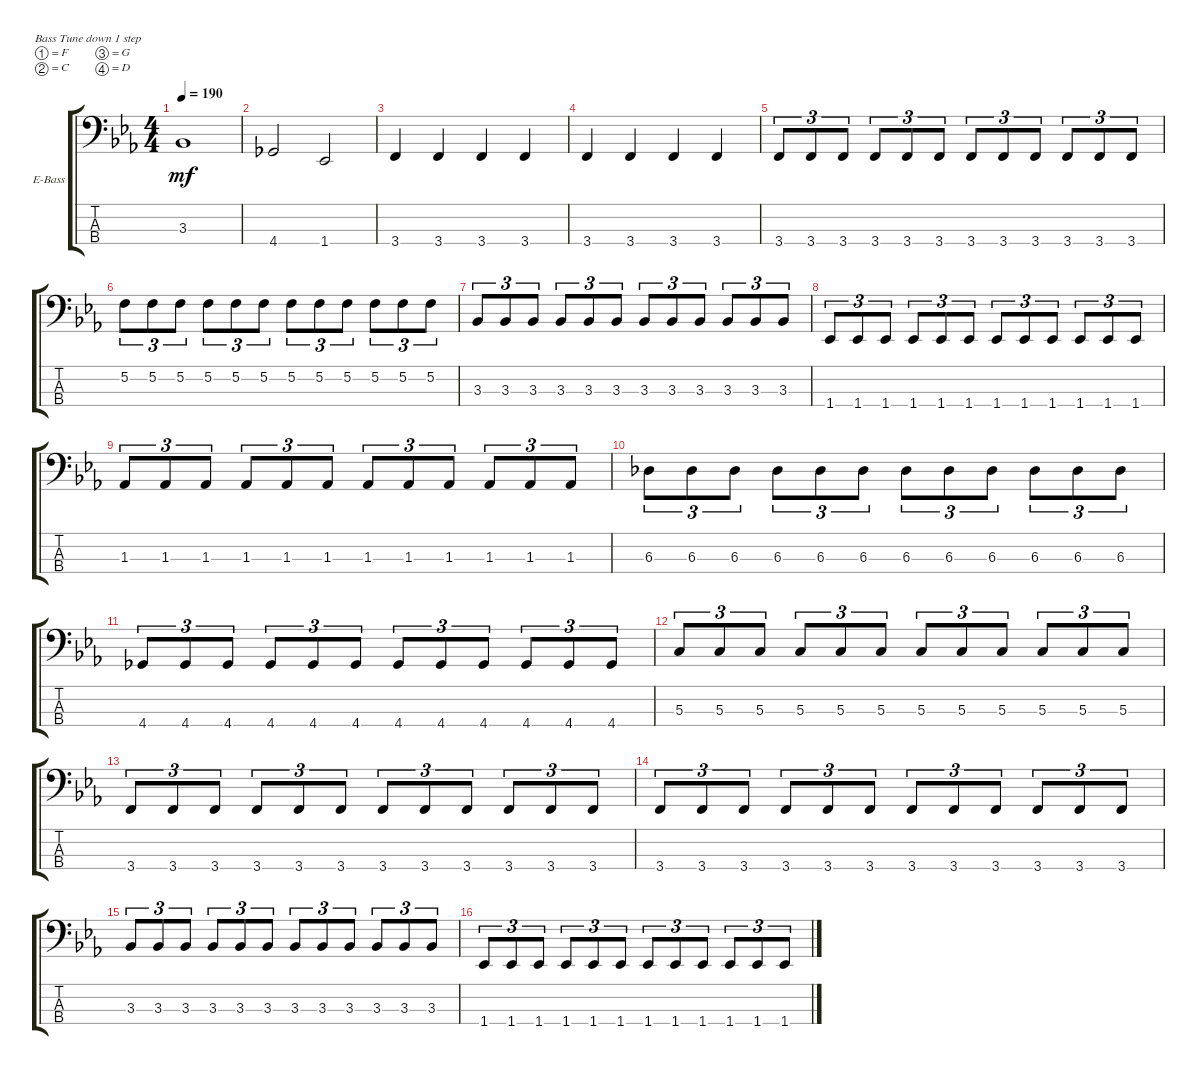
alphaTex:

\defaultSystemsLayout 4
\bracketExtendMode groupsimilarinstruments
\firstSystemTrackNameOrientation horizontal
\otherSystemsTrackNameOrientation horizontal
\track ("Electric Bass" "E-Bass") {instrument electricbassfinger}
\staff {score tabs}
\tuning (F2 C2 G1 D1)
\ts (4 4)
\tempo 190
\clef f4
\ks cminor
3.3.1{dy mf} |
4.4.2 1.4.2 |
\scale
0.333333 3.4.4 3.4.4 3.4.4 3.4.4 |
\scale
0.333333 3.4.4 3.4.4 3.4.4 3.4.4 |
\scale
0.333333 3.4.8{tu (3 2)} 3.4.8{tu (3 2)} 3.4.8{tu (3 2)} 3.4.8{tu (3 2)} 3.4.8{tu (3 2)} 3.4.8{tu (3 2)} 3.4.8{tu (3 2)} 3.4.8{tu (3 2)} 3.4.8{tu (3 2)} 3.4.8{tu (3 2)} 3.4.8{tu (3 2)} 3.4.8{tu (3 2)} |
\scale
0.333333 5.2.8{tu (3 2)} 5.2.8{tu (3 2)} 5.2.8{tu (3 2)} 5.2.8{tu (3 2)} 5.2.8{tu (3 2)} 5.2.8{tu (3 2)} 5.2.8{tu (3 2)} 5.2.8{tu (3 2)} 5.2.8{tu (3 2)} 5.2.8{tu (3 2)} 5.2.8{tu (3 2)} 5.2.8{tu (3 2)} |
\scale
0.333333 3.3.8{tu (3 2)} 3.3.8{tu (3 2)} 3.3.8{tu (3 2)} 3.3.8{tu (3 2)} 3.3.8{tu (3 2)} 3.3.8{tu (3 2)} 3.3.8{tu (3 2)} 3.3.8{tu (3 2)} 3.3.8{tu (3 2)} 3.3.8{tu (3 2)} 3.3.8{tu (3 2)} 3.3.8{tu (3 2)} |
\scale
0.333333 1.4.8{tu (3 2)} 1.4.8{tu (3 2)} 1.4.8{tu (3 2)} 1.4.8{tu (3 2)} 1.4.8{tu (3 2)} 1.4.8{tu (3 2)} 1.4.8{tu (3 2)} 1.4.8{tu (3 2)} 1.4.8{tu (3 2)} 1.4.8{tu (3 2)} 1.4.8{tu (3 2)} 1.4.8{tu (3 2)} |
\scale
0.333333 1.3.8{tu (3 2)} 1.3.8{tu (3 2)} 1.3.8{tu (3 2)} 1.3.8{tu (3 2)} 1.3.8{tu (3 2)} 1.3.8{tu (3 2)} 1.3.8{tu (3 2)} 1.3.8{tu (3 2)} 1.3.8{tu (3 2)} 1.3.8{tu (3 2)} 1.3.8{tu (3 2)} 1.3.8{tu (3 2)} |
\scale
0.333333 6.3.8{tu (3 2)} 6.3.8{tu (3 2)} 6.3.8{tu (3 2)} 6.3.8{tu (3 2)} 6.3.8{tu (3 2)} 6.3.8{tu (3 2)} 6.3.8{tu (3 2)} 6.3.8{tu (3 2)} 6.3.8{tu (3 2)} 6.3.8{tu (3 2)} 6.3.8{tu (3 2)} 6.3.8{tu (3 2)} |
\scale
0.333333 4.4.8{tu (3 2)} 4.4.8{tu (3 2)} 4.4.8{tu (3 2)} 4.4.8{tu (3 2)} 4.4.8{tu (3 2)} 4.4.8{tu (3 2)} 4.4.8{tu (3 2)} 4.4.8{tu (3 2)} 4.4.8{tu (3 2)} 4.4.8{tu (3 2)} 4.4.8{tu (3 2)} 4.4.8{tu (3 2)} |
\scale
0.333333 5.3.8{tu (3 2)} 5.3.8{tu (3 2)} 5.3.8{tu (3 2)} 5.3.8{tu (3 2)} 5.3.8{tu (3 2)} 5.3.8{tu (3 2)} 5.3.8{tu (3 2)} 5.3.8{tu (3 2)} 5.3.8{tu (3 2)} 5.3.8{tu (3 2)} 5.3.8{tu (3 2)} 5.3.8{tu (3 2)} |
\scale
0.333333 3.4.8{tu (3 2)} 3.4.8{tu (3 2)} 3.4.8{tu (3 2)} 3.4.8{tu (3 2)} 3.4.8{tu (3 2)} 3.4.8{tu (3 2)} 3.4.8{tu (3 2)} 3.4.8{tu (3 2)} 3.4.8{tu (3 2)} 3.4.8{tu (3 2)} 3.4.8{tu (3 2)} 3.4.8{tu (3 2)} |
\scale
0.333333 3.4.8{tu (3 2)} 3.4.8{tu (3 2)} 3.4.8{tu (3 2)} 3.4.8{tu (3 2)} 3.4.8{tu (3 2)} 3.4.8{tu (3 2)} 3.4.8{tu (3 2)} 3.4.8{tu (3 2)} 3.4.8{tu (3 2)} 3.4.8{tu (3 2)} 3.4.8{tu (3 2)} 3.4.8{tu (3 2)} |
\scale
0.333333 3.3.8{tu (3 2)} 3.3.8{tu (3 2)} 3.3.8{tu (3 2)} 3.3.8{tu (3 2)} 3.3.8{tu (3 2)} 3.3.8{tu (3 2)} 3.3.8{tu (3 2)} 3.3.8{tu (3 2)} 3.3.8{tu (3 2)} 3.3.8{tu (3 2)} 3.3.8{tu (3 2)} 3.3.8{tu (3 2)} |
\scale
0.333333 1.4.8{tu (3 2)} 1.4.8{tu (3 2)} 1.4.8{tu (3 2)} 1.4.8{tu (3 2)} 1.4.8{tu (3 2)} 1.4.8{tu (3 2)} 1.4.8{tu (3 2)} 1.4.8{tu (3 2)} 1.4.8{tu (3 2)} 1.4.8{tu (3 2)} 1.4.8{tu (3 2)} 1.4.8{tu (3 2)}
